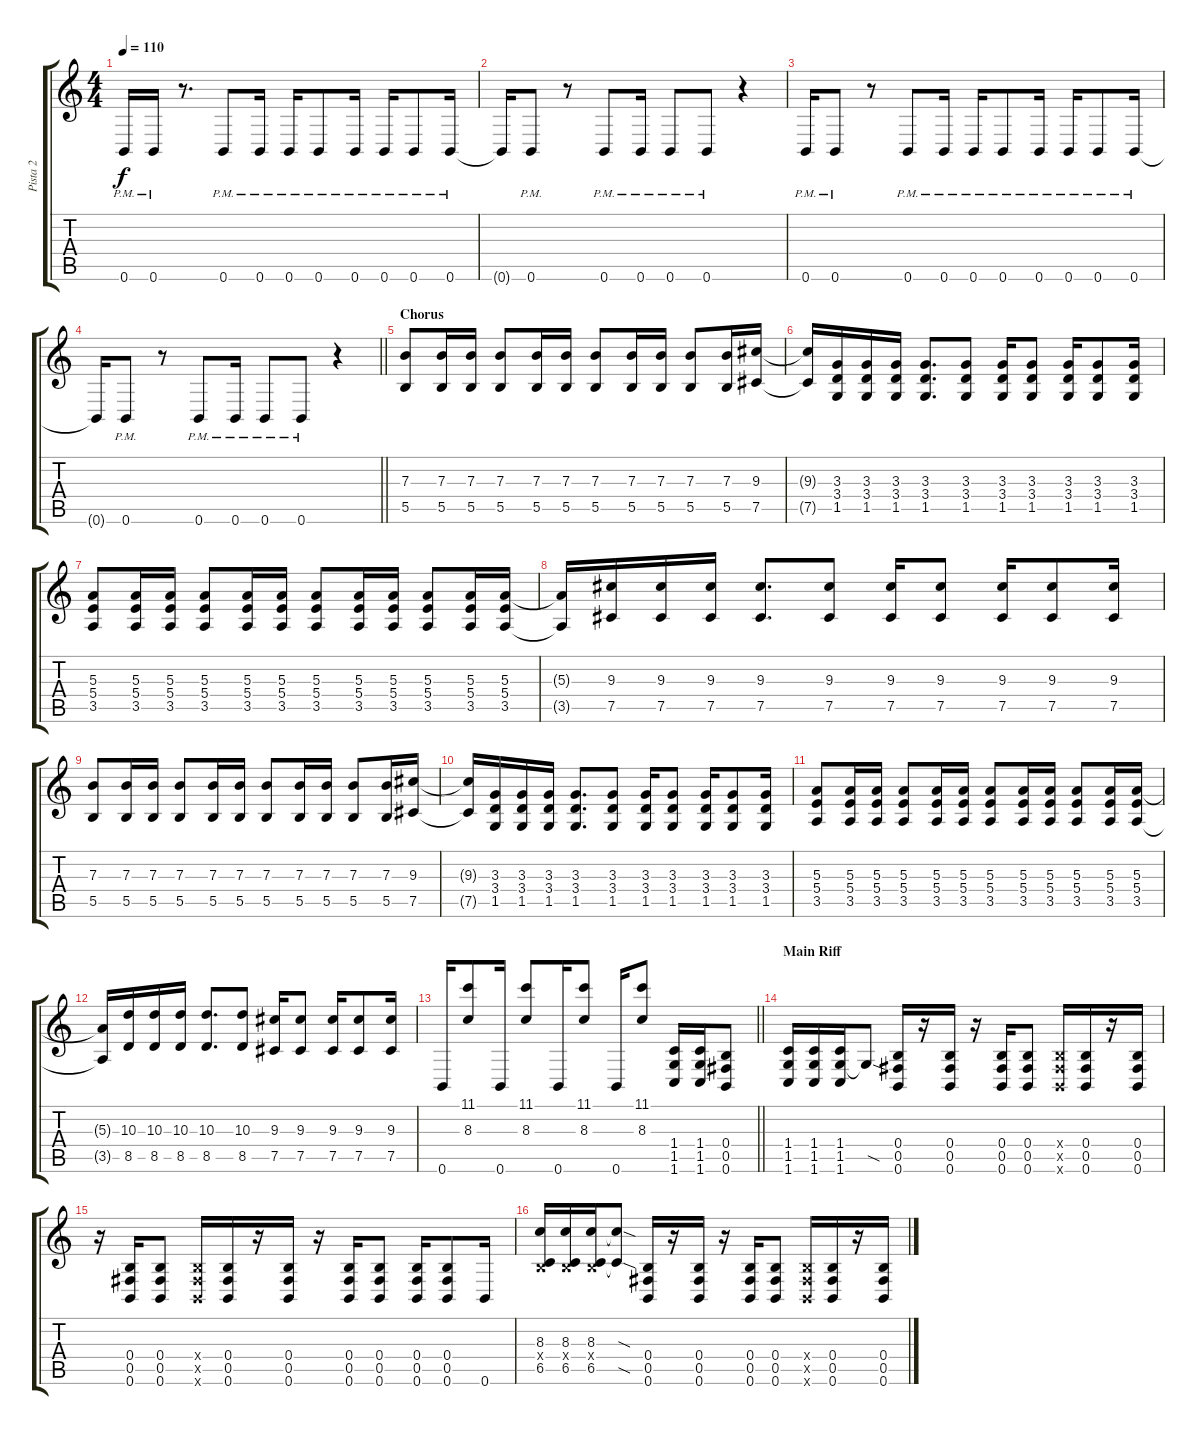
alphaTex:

\track ("Pista 2" "Pista 2") {instrument distortionguitar}
\staff {score tabs}
\tuning (Db4 Ab3 E3 B2 Gb2 B1) {hide}
\ts (4 4)
\tempo 110
\clef g2
\ks c
0.6{pm}.16{dy f} 0.6{pm}.16 r.8{d} 0.6{pm}.8 0.6{pm}.16 0.6{pm}.16 0.6{pm}.8 0.6{pm}.16 0.6{pm}.16 0.6{pm}.8 0.6{pm}.16 |
0.6{t}.16 0.6{pm}.8 r.8 0.6{pm}.8 0.6{pm}.16 0.6{pm}.8 0.6{pm}.8 r.4 |
0.6{pm}.16 0.6{pm}.8 r.8 0.6{pm}.8 0.6{pm}.16 0.6{pm}.16 0.6{pm}.8 0.6{pm}.16 0.6{pm}.16 0.6{pm}.8 0.6{pm}.16 |
\barLineRight lightlight
0.6{t}.16 0.6{pm}.8 r.8 0.6{pm}.8 0.6{pm}.16 0.6{pm}.8 0.6{pm}.8 r.4 |
\section ("" "Chorus")
(7.3 5.5).8 (7.3 5.5).16 (7.3 5.5).16 (7.3 5.5).8 (7.3 5.5).16 (7.3 5.5).16 (7.3 5.5).8 (7.3 5.5).16 (7.3 5.5).16 (7.3 5.5).8 (7.3 5.5).16 (9.3 7.5).16 |
(9.3{t} 7.5{t}).16 (3.3 3.4 1.5).16 (3.3 3.4 1.5).16 (3.3 3.4 1.5).16 (3.3 3.4 1.5).8{d} (3.3 3.4 1.5).8 (3.3 3.4 1.5).16 (3.3 3.4 1.5).8 (3.3 3.4 1.5).16 (3.3 3.4 1.5).8 (3.3 3.4 1.5).16 |
(5.3 5.4 3.5).8 (5.3 5.4 3.5).16 (5.3 5.4 3.5).16 (5.3 5.4 3.5).8 (5.3 5.4 3.5).16 (5.3 5.4 3.5).16 (5.3 5.4 3.5).8 (5.3 5.4 3.5).16 (5.3 5.4 3.5).16 (5.3 5.4 3.5).8 (5.3 5.4 3.5).16 (5.3 5.4 3.5).16 |
(5.3{t} 3.5{t}).16 (9.3 7.5).16 (9.3 7.5).16 (9.3 7.5).16 (9.3 7.5).8{d} (9.3 7.5).8 (9.3 7.5).16 (9.3 7.5).8 (9.3 7.5).16 (9.3 7.5).8 (9.3 7.5).16 |
(7.3 5.5).8 (7.3 5.5).16 (7.3 5.5).16 (7.3 5.5).8 (7.3 5.5).16 (7.3 5.5).16 (7.3 5.5).8 (7.3 5.5).16 (7.3 5.5).16 (7.3 5.5).8 (7.3 5.5).16 (9.3 7.5).16 |
(9.3{t} 7.5{t}).16 (3.3 3.4 1.5).16 (3.3 3.4 1.5).16 (3.3 3.4 1.5).16 (3.3 3.4 1.5).8{d} (3.3 3.4 1.5).8 (3.3 3.4 1.5).16 (3.3 3.4 1.5).8 (3.3 3.4 1.5).16 (3.3 3.4 1.5).8 (3.3 3.4 1.5).16 |
(5.3 5.4 3.5).8 (5.3 5.4 3.5).16 (5.3 5.4 3.5).16 (5.3 5.4 3.5).8 (5.3 5.4 3.5).16 (5.3 5.4 3.5).16 (5.3 5.4 3.5).8 (5.3 5.4 3.5).16 (5.3 5.4 3.5).16 (5.3 5.4 3.5).8 (5.3 5.4 3.5).16 (5.3 5.4 3.5).16 |
(5.3{t} 3.5{t}).16 (10.3 8.5).16 (10.3 8.5).16 (10.3 8.5).16 (10.3 8.5).8{d} (10.3 8.5).8 (9.3 7.5).16 (9.3 7.5).8 (9.3 7.5).16 (9.3 7.5).8 (9.3 7.5).16 |
\barLineRight lightlight
0.6.16 (11.1 8.3).8 0.6.16 (11.1 8.3).8 0.6.16 (11.1 8.3).8 0.6.16 (11.1 8.3).8 (1.4 1.5 1.6).16 (1.4 1.5 1.6).16 (0.4 0.5 0.6).8 |
\section ("" "Main Riff")
(1.4 1.5 1.6).16 (1.4 1.5 1.6).16 (1.4 1.5 1.6).16 1.5{sod t}.8 (0.4 0.5 0.6).16 r.16 (0.4 0.5 0.6).16 r.16 (0.4 0.5 0.6).16 (0.4 0.5 0.6).8 (0.4{x} 0.5{x} 0.6{x}).16 (0.4 0.5 0.6).16 r.16 (0.4 0.5 0.6).16 |
r.16 (0.4 0.5 0.6).16 (0.4 0.5 0.6).8 (0.4{x} 0.5{x} 0.6{x}).16 (0.4 0.5 0.6).16 r.16 (0.4 0.5 0.6).16 r.16 (0.4 0.5 0.6).16 (0.4 0.5 0.6).8 (0.4 0.5 0.6).16 (0.4 0.5 0.6).8 0.6.16 |
(8.3 0.4{x} 6.5).16 (8.3 0.4{x} 6.5).16 (8.3 0.4{x} 6.5).16 (8.3{sod t} 6.5{sod t}).8 (0.4 0.5 0.6).16 r.16 (0.4 0.5 0.6).16 r.16 (0.4 0.5 0.6).16 (0.4 0.5 0.6).8 (0.4{x} 0.5{x} 0.6{x}).16 (0.4 0.5 0.6).16 r.16 (0.4 0.5 0.6).16
